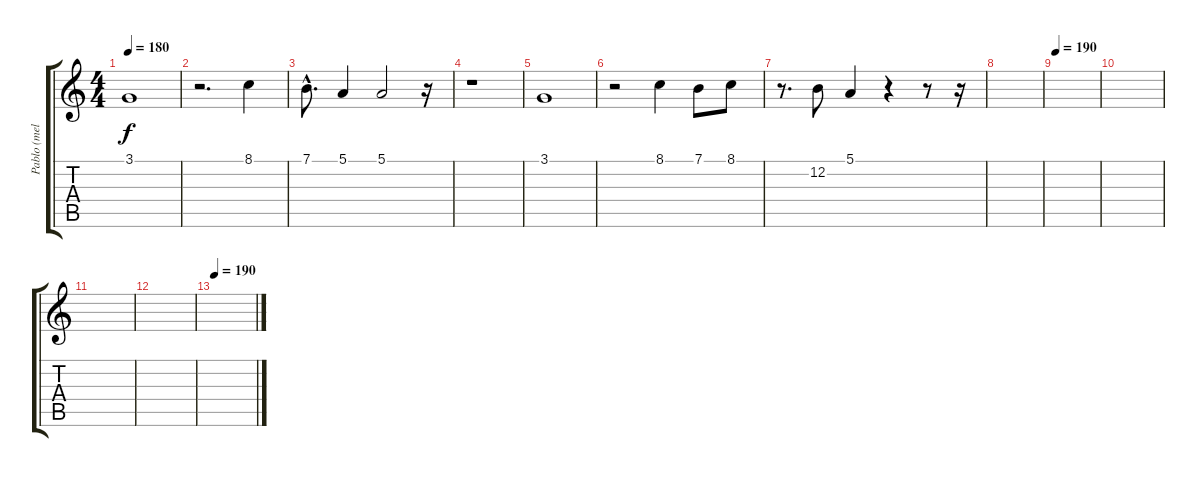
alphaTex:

\track ("Pablo (melodica)" "Pablo (mel") {instrument harmonica}
\staff {score tabs}
\tuning (E4 B3 G3 D3 A2 E2) {hide}
\ts (4 4)
\tempo 180
\tempo 140
\tempo 180
\clef g2
\ks c
3.1.1{dy f instrument harmonica} |
r.2{d} 8.1.4 |
7.1{hac}.8{d} 5.1.4 5.1.2 r.16 |
r.1 |
3.1.1 |
r.2 8.1.4 7.1.8 8.1.8 |
r.8{d} 12.2.8 5.1.4 r.4 r.8 r.16 |
|
\tempo 190
|
|
|
|
\tempo 190
